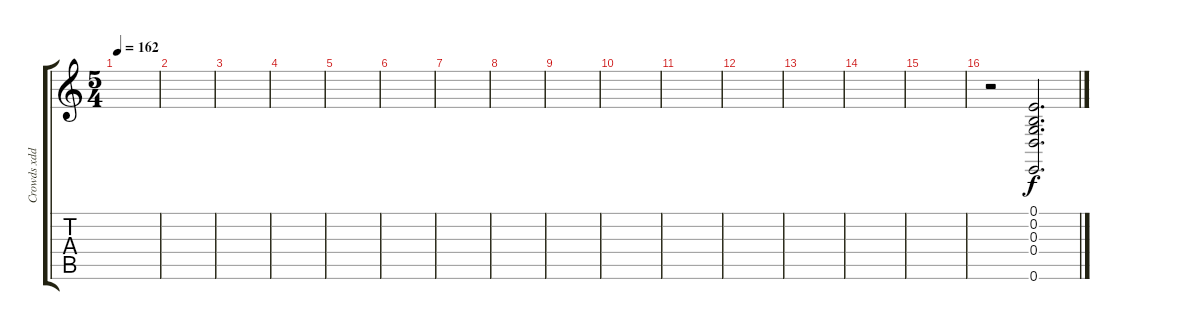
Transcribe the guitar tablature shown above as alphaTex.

\track ("Crowds xdd" "Crowds xdd") {instrument applause}
\staff {score tabs}
\tuning (E4 B3 G3 D3 A2 E2) {hide}
\ts (5 4)
\tempo 162
\clef g2
\ks c
|
|
|
|
|
|
|
|
|
|
|
|
|
|
|
r.2 (0.1 0.2 0.3 0.4 0.6).2{d}
